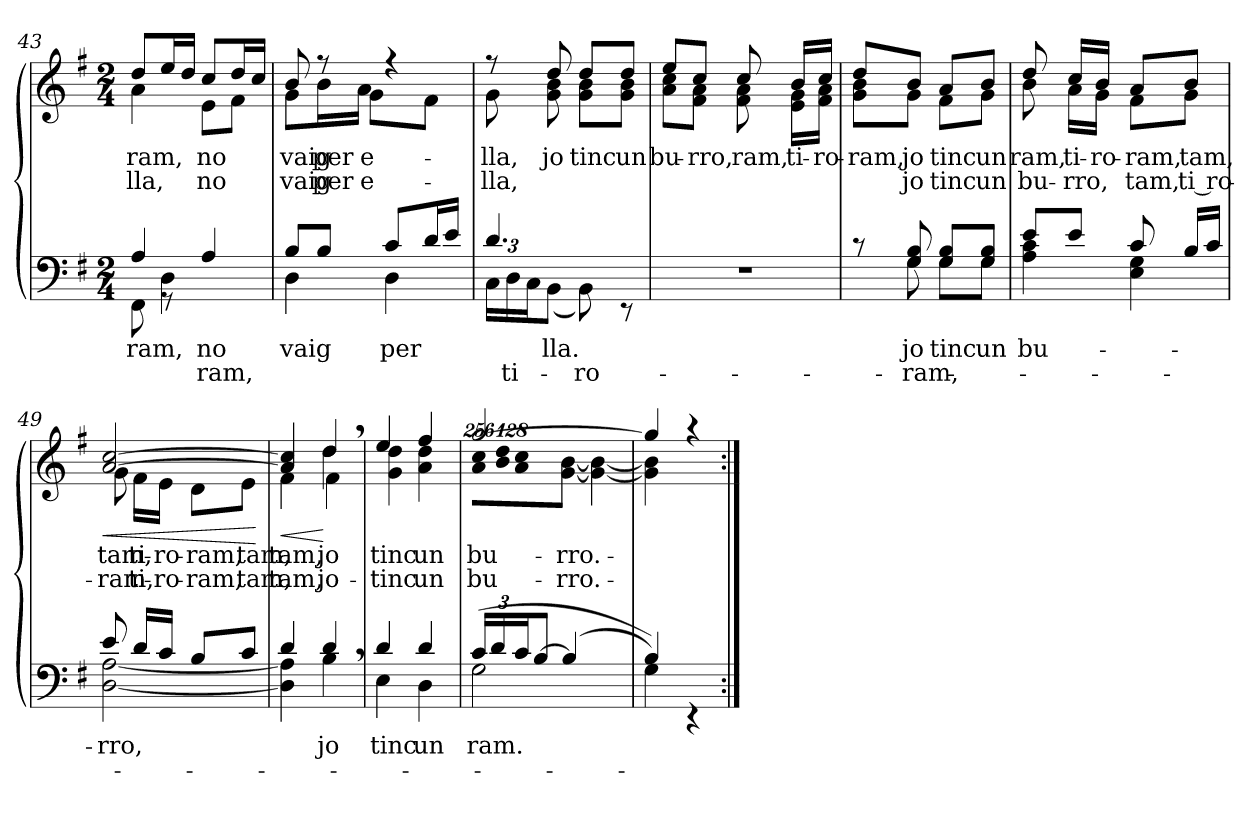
**kern	**text	**text	**kern	**text	**text	**dynam
*part2	*part2	*part2	*part1	*part1	*part1	*part1
*staff2	*staff2	*staff2	*staff1	*staff1	*staff1	*staff1
*clefF4	*	*	*clefG2	*	*	*
*k[f#]	*	*	*k[f#]	*	*	*
*G:	*	*	*G:	*	*	*
*M2/4	*	*	*M2/4	*	*	*
=43	=43	=43	=43	=43	=43	=43
!	!LO:LY:b	!	!	!LO:LY:b	!LO:LY:b	!
*^	*	*	*^	*	*	*
*	*^	*	*	*	*	*	*	*
4A/	8FF#\	8ryy	-ram,	.	8dd/L	4a\	ram,	-lla,	.
.	8rGG	4D\	.	.	16ee/L	.	.	.	.
.	.	.	.	.	16dd/JJ	.	.	.	.
!	!	!	!LO:LY:b	!LO:LY:b	!	!	!LO:LY:b	!LO:LY:b	!
4ryy	4A/	.	no	ram,	8cc/L	8e\L	no	no	.
.	.	8ryy	.	.	16dd/L	8f#\J	.	.	.
.	.	.	.	.	16cc/JJ	.	.	.	.
*v	*v	*v	*	*	*	*	*	*	*
*	*	*	*v	*v	*	*	*
=44	=44	=44	=44	=44	=44	=44
!	!LO:LY:b	!	!	!LO:LY:b	!LO:LY:b	!
*^	*	*	*^	*	*	*
*	*	*	*	*	*^	*	*	*
8B/L	4D\	vaig	.	8b/	8g\L	8.ryy	vaig	vaig	.
!	!	!	!	!	!	!	!LO:LY:b	!LO:LY:b	!
8B/J	.	.	.	8rff	16b\L	.	per	per	.
!	!	!	!	!	!	!	!LO:LY:b	!LO:LY:b	!
.	.	.	.	.	16a\JJ	8g\L	e-	e-	.
!	!	!LO:LY:b	!	!	!	!	!	!	!
8c/L	4D\	per	.	4rff	4ryy	.	.	.	.
.	.	.	.	.	.	16ryy	.	.	.
16d/L	.	.	.	.	.	8f#\J	.	.	.
16e/JJ	.	.	.	.	.	.	.	.	.
*	*	*	*	*v	*v	*v	*	*	*
=45	=45	=45	=45	=45	=45	=45	=45
!	!	!LO:LY:b	!	!	!	!	!
*	*Xbrackettup	*	*	*	*	*	*
*	*	*	*	*^	*	*	*
!	!	!	!	!	!	!LO:LY:b	!LO:LY:b	!
4.d/	24C\LL	.	.	8rff	8g\	lla,	-lla,	.
!	!	!	!LO:LY:b:rj	!	!	!	!	!
.	24D\	.	ti-	.	.	.	.	.
.	24C\J	.	.	.	.	.	.	.
!	!	!LO:LY:b	!	!	!	!LO:LY:b	!	!
.	(<8BB\J	-lla.	.	8dd/	8g\ 8b\	-jo	.	.
!	!	!	!LO:LY:b	!	!	!LO:LY:b	!	!
.	8BB\)	.	-ro-	8dd/L	8g\ 8b\L	tinc	.	.
!	!	!	!	!	!	!LO:LY:b	!	!
8ryy	8rEE	.	.	8dd/J	8g\ 8b\J	un	.	.
=46	=46	=46	=46	=46	=46	=46	=46	=46
!LO:N:vis=1	!	!	!	!	!	!LO:LY:b	!	!
*v	*v	*	*	*	*	*	*	*
2r	.	.	8ee/L	8a\ 8cc\L	bu-	.	.
!	!	!	!	!	!LO:LY:b	!	!
.	.	.	8cc/J	8f#\ 8a\J	-rro,	.	.
!	!	!	!	!	!LO:LY:b	!	!
.	.	.	8cc/	8f#\ 8a\	ram,	.	.
!	!	!	!	!	!LO:LY:b	!	!
.	.	.	16b/LL	16e\ 16g\LL	ti-	.	.
!	!	!	!	!	!LO:LY:b	!	!
.	.	.	16cc/JJ	16f#\ 16a\JJ	-ro-	.	.
=47	=47	=47	=47	=47	=47	=47	=47
*^	*	*	*	*	*	*	*
!	!	!	!	!	!	!LO:LY:b	!	!
8rc	8ryy	.	.	8dd/L	8g\ 8b\L	-ram,	.	.
!	!	!LO:LY:b	!LO:LY:b	!	!	!LO:LY:b	!LO:LY:b	!
8G/ 8B/	8G\	jo	-ram,	8b/J	8g\J	jo	jo	.
!	!	!LO:LY:b	!	!	!	!LO:LY:b	!LO:LY:b	!
8G/ 8B/L	8G\L	tinc	.	8a/L	8f#\L	tinc	tinc	.
!	!	!LO:LY:b	!	!	!	!LO:LY:b	!LO:LY:b	!
8G/ 8B/J	8G\J	un	.	8b/J	8g\J	un	un	.
!!LO:LB:g=z	!!
=48	=48	=48	=48	=48	=48	=48	=48	=48
!	!	!LO:LY:b	!	!	!	!LO:LY:b	!LO:LY:b	!
8e/L	4A\ 4c\	bu-	.	8dd/	8b\	ram,	bu-	.
!	!	!	!	!	!	!LO:LY:b	!LO:LY:b	!
8e/J	.	.	.	16cc/LL	16a\LL	ti-	-rro,	.
!	!	!	!	!	!	!LO:LY:b	!	!
.	.	.	.	16b/JJ	16g\JJ	-ro-	.	.
!	!	!	!	!	!	!LO:LY:b	!LO:LY:b	!
8c/	4E\ 4G\	.	.	8a/L	8f#\L	-ram,	tam,	.
!	!	!	!	!	!	!LO:LY:b	!LO:LY:b	!
16B/LL	.	.	.	8b/J	8g\J	tam,	ti ro-	.
16c/JJ	.	.	.	.	.	.	.	.
=49	=49	=49	=49	=49	=49	=49	=49	=49
!	!	!LO:LY:b	!	!	!	!LO:LY:b	!LO:LY:b	!LO:HP:b
8e/	[<2D\ [<2A\	-rro,	.	[>2a/ [>2cc/	8g\	tam,	-ram,	<
!	!	!	!	!	!	!LO:LY:b	!LO:LY:b	!
16d/LL	.	.	.	.	16f#\LL	ti-	ti-	.
!	!	!	!	!	!	!LO:LY:b	!LO:LY:b	!
16c/JJ	.	.	.	.	16e\JJ	-ro-	-ro-	.
!	!	!	!	!	!	!LO:LY:b	!LO:LY:b	!
8B/L	.	.	.	.	8d\L	-ram,	-ram,	.
!	!	!	!	!	!	!LO:LY:b	!LO:LY:b	!
8c/J	.	.	.	.	8e\J	tam,	tam,	.
*v	*v	*	*	*	*	*	*	*
*	*	*	*v	*v	*	*	*
.	.	.	.	.	.	[
=50	=50	=50	=50	=50	=50	=50
*^	*	*	*	*	*	*
!	!	!	!	!	!LO:LY:b	!LO:LY:b	!LO:HP:b
*	*	*	*	*^	*	*	*
*	*	*	*	*	*^	*	*	*
4d/	4D\] 4A\]	.	.	4a/] 4cc/]	4f#\	4ryy	tam,	tam,	<
!	!	!LO:LY:b	!	!	!	!	!LO:LY:b	!LO:LY:b	!
4d,</	4B\	jo	.	4dd,>/	4dd\	4f#\	jo	jo-	[
=51	=51	=51	=51	=51	=51	=51	=51	=51	=51
!	!	!LO:LY:b	!	!	!	!	!LO:LY:b	!LO:LY:b	!
*	*	*	*	*	*v	*v	*	*	*
4d/	4E\	tinc	.	4ee/	4g\ 4dd\	tinc	-tinc	.
!	!	!LO:LY:b	!	!	!	!LO:LY:b	!LO:LY:b	!
4d/	4D\	un	.	4ff#/	4a\ 4dd\	un	un	.
=52	=52	=52	=52	=52	=52	=52	=52	=52
!	!	!LO:LY:b	!	!	!	!LO:LY:b	!LO:LY:b	!
*	*	*	*	*	*Xbrackettup	*	*	*
!	!	!	!	!	!LO:N:vis=16	!	!	!
24c/LL	(<2G\	ram.	.	[>2gg/	4096%171a\ 4096%171cc\LL	bu-	bu-	.
24d/	.	.	.	.	.	.	.	.
!	!	!	!	!	!LO:N:vis=16	!	!	!
.	.	.	.	.	2048%85b\ 2048%85dd\	.	.	.
!	!	!	!	!	!LO:N:vis=16	!	!	!
.	.	.	.	.	4096%171a\ 4096%171cc\J	.	.	.
24c/J	.	.	.	.	.	.	.	.
!	!	!	!	!	!	!LO:LY:b	!LO:LY:b	!
[>8B/J	.	.	.	.	[<8g\ [<8b\J	-rro.	-rro.	.
(4B/]	.	.	.	.	4g\_ 4b\_	.	.	.
=53	=53	=53	=53	=53	=53	=53	=53	=53
4G\)	4B/)	.	.	4gg/]	4g\] 4b\]	.	.	.
4ryy	4rEE	.	.	4raa	4ryy	.	.	.
*v	*v	*	*	*	*	*	*	*
*	*	*	*v	*v	*	*	*
=:|!	=:|!	=:|!	=:|!	=:|!	=:|!	=:|!
*-	*-	*-	*-	*-	*-	*-
